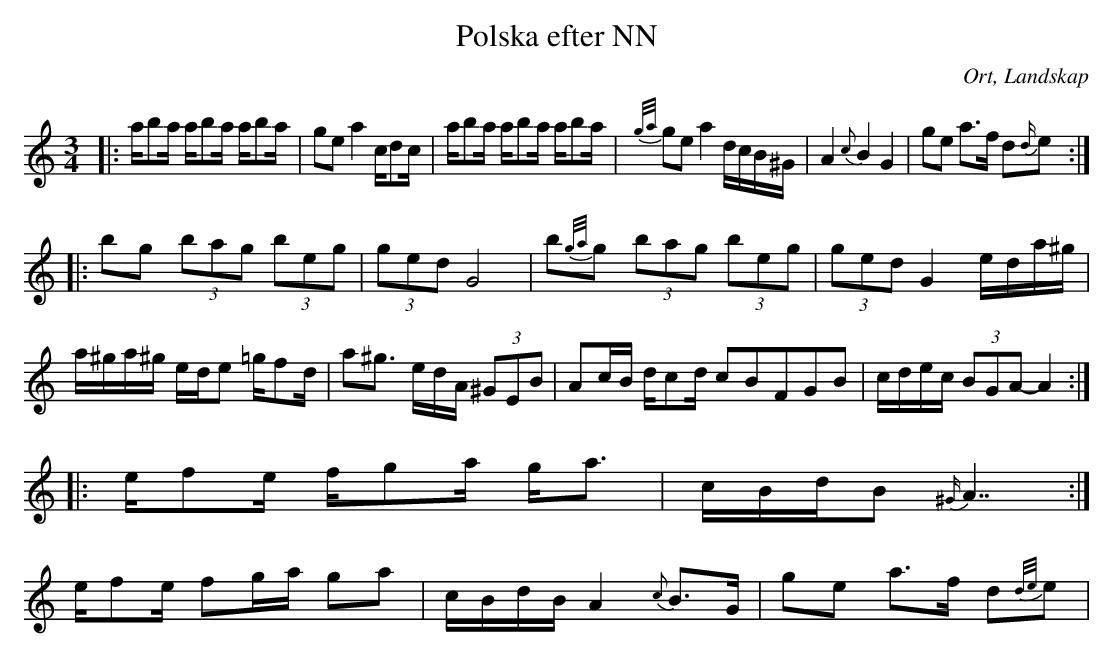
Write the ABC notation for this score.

X:1
T:Polska efter NN
O:Ort, Landskap
M:3/4
L:1/8
K:C
|: a/ba/ a/ba/ a/ba/|ge a2 c/dc/| a/ba/ a/ba/ a/ba/ | {g/a/}ge a2 d/c/B/^G/| A2 {c}B2 G2 | ge a>f d{d/}e:|
|:bg (3bag (3beg| (3ged G4 |b{g/a/}g (3bag (3beg| (3ged G2 e/d/a/^g/| a/^g/a/^g/ e/d/e =g/fd/ |a^g3/2 /e/d/A/ (3^GEB| Ac/B/ d/cd/ c2/5B2/5F2/5G2/5B2/5|  c/d/e/c/ (3BGA-A2 :|
|:e/fe/ f/ga/ g/a3/2 |c/B/d/B {^G/}A7/2:|
e/fe/ fg/a/ ga |c/B/d/B/ A2 {c}B>G|ge a>f d{d/e/}e|
